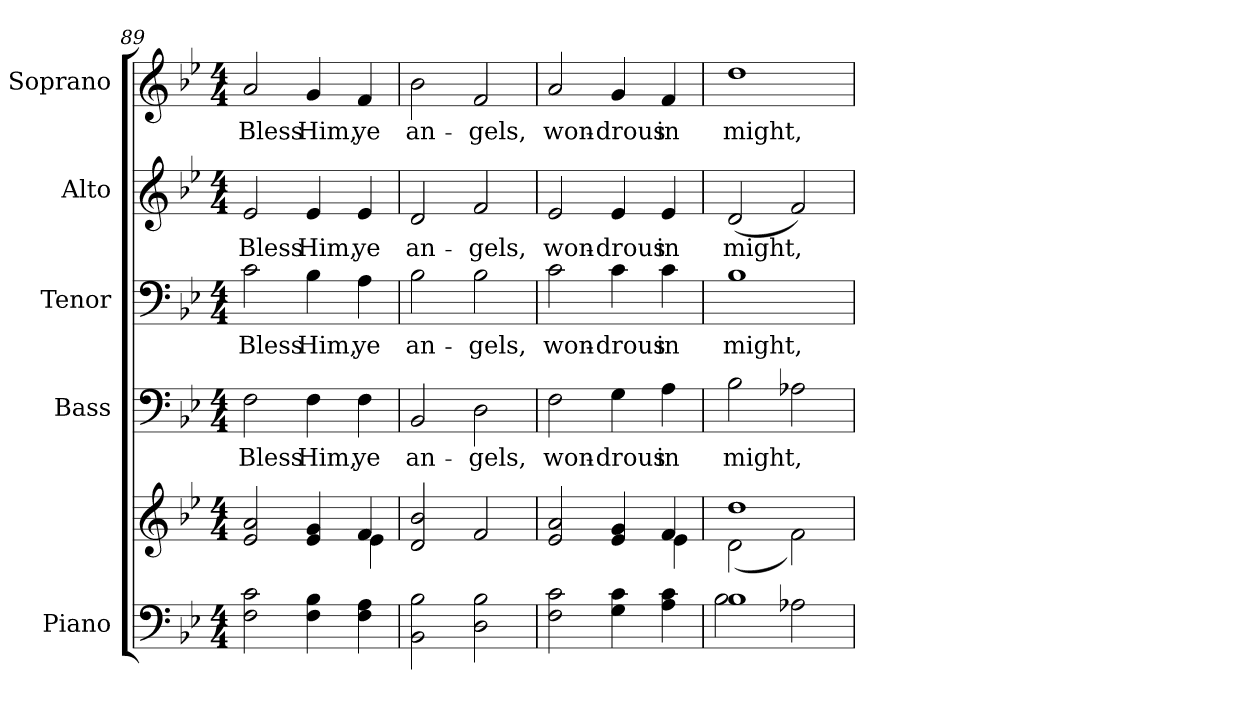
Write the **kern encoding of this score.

**kern	**kern	**kern	**text	**kern	**text	**kern	**text	**kern	**text
*part5	*part5	*part4	*part4	*part3	*part3	*part2	*part2	*part1	*part1
*staff6	*staff5	*staff4	*staff4	*staff3	*staff3	*staff2	*staff2	*staff1	*staff1
*I"Piano	*	*I"Bass	*	*I"Tenor	*	*I"Alto	*	*I"Soprano	*
*I'Pno.	*	*I'B.	*	*I'T.	*	*I'A.	*	*I'S.	*
!!LO:LB:g=z
*clefF4	*clefG2	*clefF4	*	*clefF4	*	*clefG2	*	*clefG2	*
*k[b-e-]	*k[b-e-]	*k[b-e-]	*	*k[b-e-]	*	*k[b-e-]	*	*k[b-e-]	*
*B-:	*B-:	*B-:	*	*B-:	*	*B-:	*	*B-:	*
*M4/4	*M4/4	*M4/4	*	*M4/4	*	*M4/4	*	*M4/4	*
=89	=89	=89	=89	=89	=89	=89	=89	=89	=89
*	*^	*	*	*	*	*	*	*	*
!	!	!	!	!LO:LY:b:color=#000000	!	!	!	!	!	!
!	!	!	!	!	!	!LO:LY:b:color=#000000	!	!	!	!
!	!	!	!	!	!	!	!	!LO:LY:b:color=#000000	!	!
!	!	!	!	!	!	!	!	!	!	!LO:LY:b:color=#000000
2Fi\ 2ci	2e-i/ 2ai	2ryy	2Fi\	Bless	2ci\	Bless	2e-i/	Bless	2ai/	Bless
!	!	!	!	!LO:LY:b:color=#000000	!	!	!	!	!	!
!	!	!	!	!	!	!LO:LY:b:color=#000000	!	!	!	!
!	!	!	!	!	!	!	!	!LO:LY:b:color=#000000	!	!
!	!	!	!	!	!	!	!	!	!	!LO:LY:b:color=#000000
4Fi\ 4B-i	4e-i/ 4gi	4ryy	4Fi\	Him,	4B-i\	Him,	4e-i/	Him,	4gi/	Him,
!	!	!	!	!LO:LY:b:color=#000000	!	!	!	!	!	!
!	!	!	!	!	!	!LO:LY:b:color=#000000	!	!	!	!
!	!	!	!	!	!	!	!	!LO:LY:b:color=#000000	!	!
!	!	!	!	!	!	!	!	!	!	!LO:LY:b:color=#000000
4Fi\ 4Ai	4fi/	4e-i\	4Fi\	ye	4Ai\	ye	4e-i/	ye	4fi/	ye
*	*v	*v	*	*	*	*	*	*	*	*
=90	=90	=90	=90	=90	=90	=90	=90	=90	=90
*	*^	*	*	*	*	*	*	*	*
!	!	!	!	!LO:LY:b:color=#000000	!	!	!	!	!	!
*	*v	*v	*	*	*	*	*	*	*	*
*	*^	*	*	*	*	*	*	*	*
!	!	!	!	!	!	!LO:LY:b:color=#000000	!	!	!	!
*	*v	*v	*	*	*	*	*	*	*	*
*	*^	*	*	*	*	*	*	*	*
!	!	!	!	!	!	!	!	!LO:LY:b:color=#000000	!	!
*	*v	*v	*	*	*	*	*	*	*	*
*	*^	*	*	*	*	*	*	*	*
!	!	!	!	!	!	!	!	!	!	!LO:LY:b:color=#000000
*	*v	*v	*	*	*	*	*	*	*	*
2BB-i\ 2B-i	2di/ 2b-i	2BB-i/	an-	2B-i\	an-	2di/	an-	2b-i\	an-
!	!	!	!LO:LY:b:color=#000000	!	!	!	!	!	!
!	!	!	!	!	!LO:LY:b:color=#000000	!	!	!	!
!	!	!	!	!	!	!	!LO:LY:b:color=#000000	!	!
!	!	!	!	!	!	!	!	!	!LO:LY:b:color=#000000
2Di\ 2B-i	2fi/	2Di\	-gels,	2B-i\	-gels,	2fi/	-gels,	2fi/	-gels,
=91	=91	=91	=91	=91	=91	=91	=91	=91	=91
*	*^	*	*	*	*	*	*	*	*
!	!	!	!	!LO:LY:b:color=#000000	!	!	!	!	!	!
!	!	!	!	!	!	!LO:LY:b:color=#000000	!	!	!	!
!	!	!	!	!	!	!	!	!LO:LY:b:color=#000000	!	!
!	!	!	!	!	!	!	!	!	!	!LO:LY:b:color=#000000
2Fi\ 2ci	2e-i/ 2ai	2ryy	2Fi\	won-	2ci\	won-	2e-i/	won-	2ai/	won-
!	!	!	!	!LO:LY:b:color=#000000	!	!	!	!	!	!
!	!	!	!	!	!	!LO:LY:b:color=#000000	!	!	!	!
!	!	!	!	!	!	!	!	!LO:LY:b:color=#000000	!	!
!	!	!	!	!	!	!	!	!	!	!LO:LY:b:color=#000000
4Gi\ 4ci	4e-i/ 4gi	4ryy	4Gi\	-drous	4ci\	-drous	4e-i/	-drous	4gi/	-drous
!	!	!	!	!LO:LY:b:color=#000000	!	!	!	!	!	!
!	!	!	!	!	!	!LO:LY:b:color=#000000	!	!	!	!
!	!	!	!	!	!	!	!	!LO:LY:b:color=#000000	!	!
!	!	!	!	!	!	!	!	!	!	!LO:LY:b:color=#000000
4Ai\ 4ci	4fi/	4e-i\	4Ai\	in	4ci\	in	4e-i/	in	4fi/	in
=92	=92	=92	=92	=92	=92	=92	=92	=92	=92	=92
*^	*	*	*	*	*	*	*	*	*	*
!	!	!	!	!	!LO:LY:b:color=#000000	!	!	!	!	!	!
!	!	!	!	!	!	!	!LO:LY:b:color=#000000	!	!	!	!
!	!	!	!	!	!	!	!	!	!LO:LY:b:color=#000000	!	!
!	!	!	!	!	!	!	!	!	!	!	!LO:LY:b:color=#000000
1B-i	2B-i\	1ddi	(2di\	2B-i\	might,	1B-i	might,	(2di/	might,	1ddi	might,
.	2A-Xi\	.	2fi\)	2A-Xi\	.	.	.	2fi/)	.	.	.
*v	*v	*	*	*	*	*	*	*	*	*	*
*	*v	*v	*	*	*	*	*	*	*	*
=	=	=	=	=	=	=	=	=	=
*-	*-	*-	*-	*-	*-	*-	*-	*-	*-
